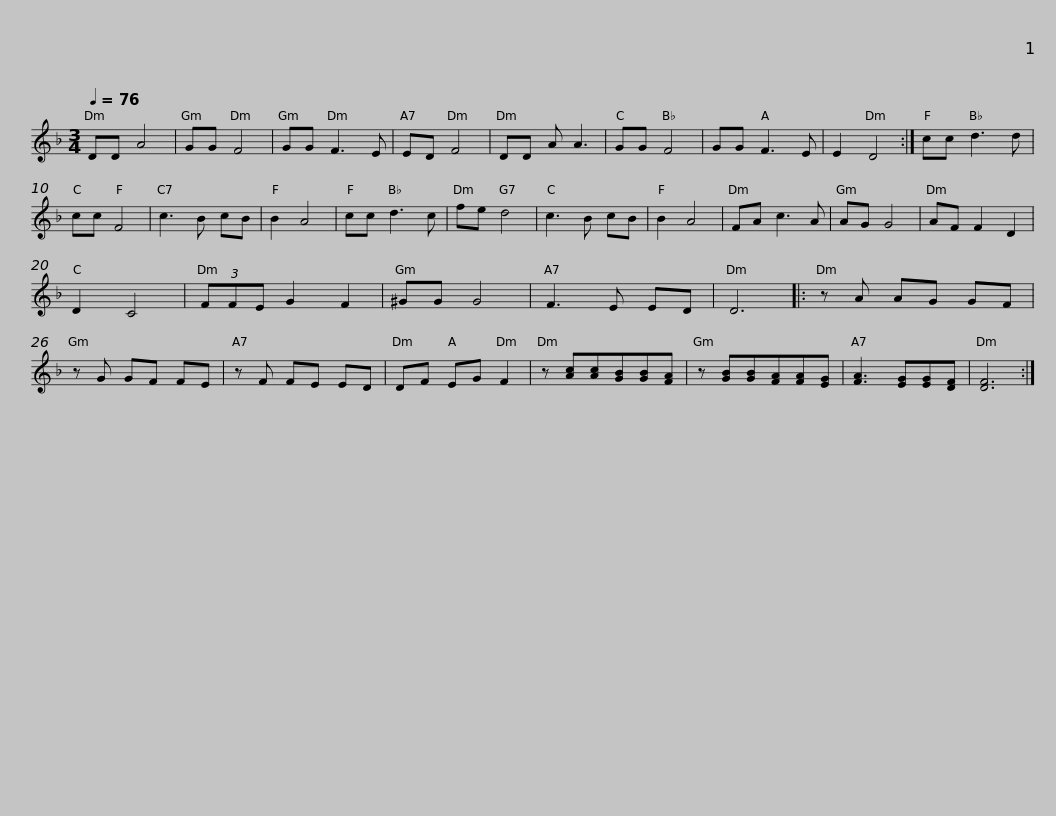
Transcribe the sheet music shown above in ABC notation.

X:1
L:1/8
Q:1/4=76
M:3/4
I:linebreak $
K:Dmin
V:1 treble
V:1
 DD A4 | GG F4 | GG F3 E | ED F4 | DD A A3 | %5
 GG F4 | GG F3 E | E2 D4 :| cc d3 d | cc F4 |$ %10
 c3 B cB | B2 A4 | cc d3 c | fe d4 | c3 B cB | %15
 B2 A4 | FA c3 A | AG G4 | AF F2 D2 | D2 C4 | %20
 (3FFE G2 F2 |$ ^GG G4 | F3 E ED | D6 |: z A AG GF | %25
 z G GF FE | z F FE ED | DF EG F2 | z [Ac][Ac][GB][GB][FA] |$ z [GB][GB][FA][FA][EG] | %30
 [FA]3 [EG][EG][DF] | [DF]6 :| %32
